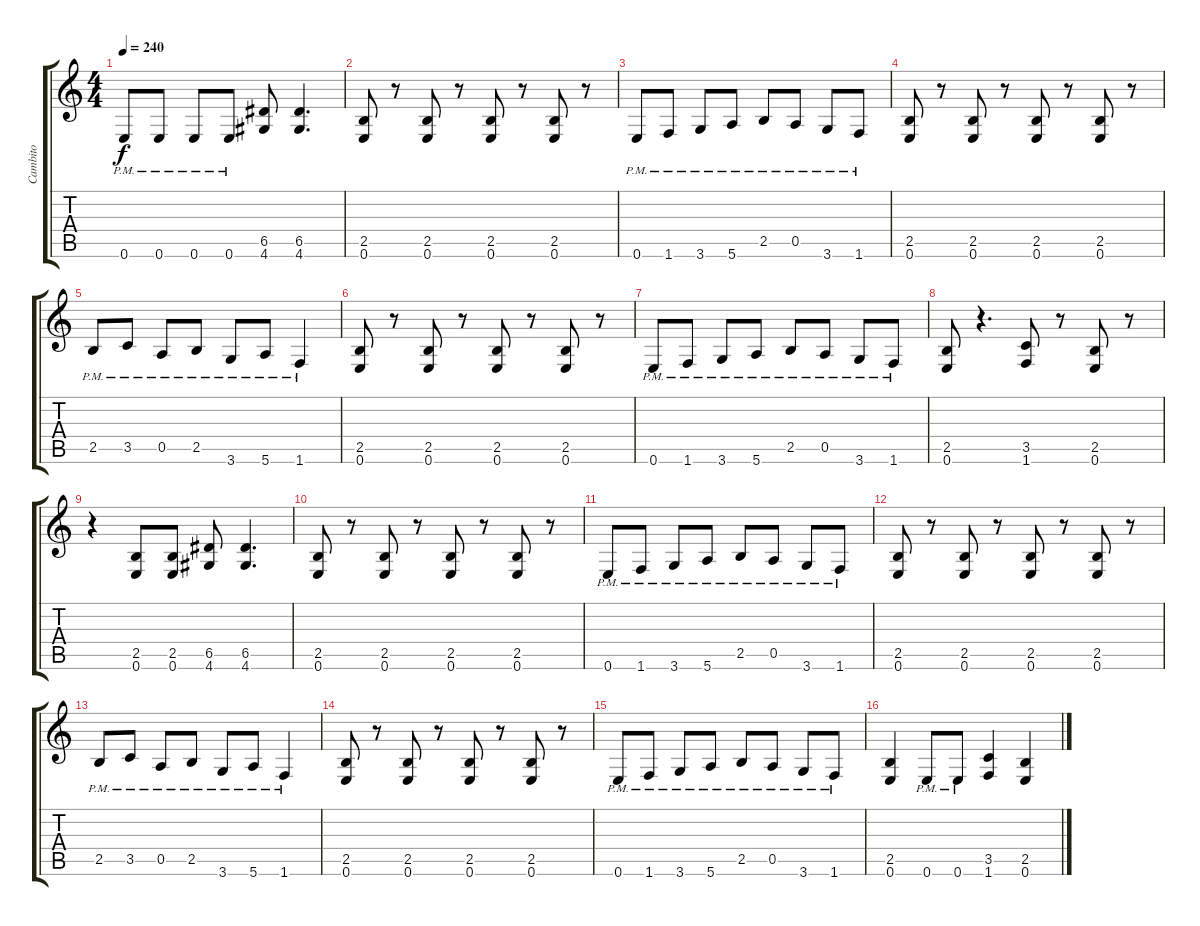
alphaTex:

\track ("Cambito" "Cambito") {instrument distortionguitar}
\staff {score tabs}
\tuning (E4 B3 G3 D3 A2 E2) {hide}
\ts (4 4)
\tempo 240
\clef g2
\ks c
0.6{pm}.8{dy f} 0.6{pm}.8 0.6{pm}.8 0.6{pm}.8 (6.5 4.6).8 (6.5 4.6).4{d} |
(2.5 0.6).8 r.8 (2.5 0.6).8 r.8 (2.5 0.6).8 r.8 (2.5 0.6).8 r.8 |
0.6{pm}.8 1.6{pm}.8 3.6{pm}.8 5.6{pm}.8 2.5{pm}.8 0.5{pm}.8 3.6{pm}.8 1.6{pm}.8 |
(2.5 0.6).8 r.8 (2.5 0.6).8 r.8 (2.5 0.6).8 r.8 (2.5 0.6).8 r.8 |
2.5{pm}.8 3.5{pm}.8 0.5{pm}.8 2.5{pm}.8 3.6{pm}.8 5.6{pm}.8 1.6{pm}.4 |
(2.5 0.6).8 r.8 (2.5 0.6).8 r.8 (2.5 0.6).8 r.8 (2.5 0.6).8 r.8 |
0.6{pm}.8 1.6{pm}.8 3.6{pm}.8 5.6{pm}.8 2.5{pm}.8 0.5{pm}.8 3.6{pm}.8 1.6{pm}.8 |
(2.5 0.6).8 r.4{d} (3.5 1.6).8 r.8 (2.5 0.6).8 r.8 |
r.4 (2.5 0.6).8 (2.5 0.6).8 (6.5 4.6).8 (6.5 4.6).4{d} |
(2.5 0.6).8 r.8 (2.5 0.6).8 r.8 (2.5 0.6).8 r.8 (2.5 0.6).8 r.8 |
0.6{pm}.8 1.6{pm}.8 3.6{pm}.8 5.6{pm}.8 2.5{pm}.8 0.5{pm}.8 3.6{pm}.8 1.6{pm}.8 |
(2.5 0.6).8 r.8 (2.5 0.6).8 r.8 (2.5 0.6).8 r.8 (2.5 0.6).8 r.8 |
2.5{pm}.8 3.5{pm}.8 0.5{pm}.8 2.5{pm}.8 3.6{pm}.8 5.6{pm}.8 1.6{pm}.4 |
(2.5 0.6).8 r.8 (2.5 0.6).8 r.8 (2.5 0.6).8 r.8 (2.5 0.6).8 r.8 |
0.6{pm}.8 1.6{pm}.8 3.6{pm}.8 5.6{pm}.8 2.5{pm}.8 0.5{pm}.8 3.6{pm}.8 1.6{pm}.8 |
(2.5 0.6).4 0.6{pm}.8 0.6{pm}.8 (3.5 1.6).4 (2.5 0.6).4
